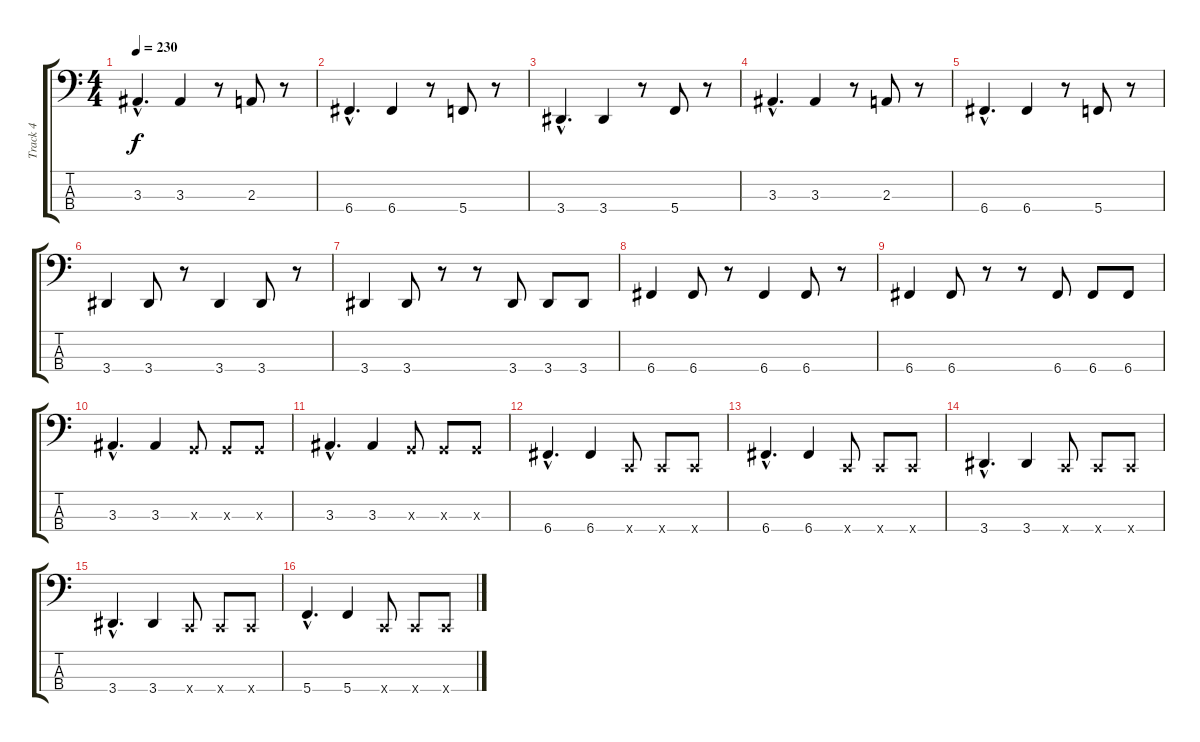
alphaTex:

\track ("Track 4" "Track 4") {instrument electricbasspick}
\staff {score tabs}
\tuning (F2 C2 G1 C1) {hide}
\ts (4 4)
\tempo 230
\clef f4
\ks c
3.3{hac}.4{d dy f} 3.3.4 r.8 2.3.8 r.8 |
6.4{hac}.4{d} 6.4.4 r.8 5.4.8 r.8 |
3.4{hac}.4{d} 3.4.4 r.8 5.4.8 r.8 |
3.3{hac}.4{d} 3.3.4 r.8 2.3.8 r.8 |
6.4{hac}.4{d} 6.4.4 r.8 5.4.8 r.8 |
3.4.4 3.4.8 r.8 3.4.4 3.4.8 r.8 |
3.4.4 3.4.8 r.8 r.8 3.4.8 3.4.8 3.4.8 |
6.4.4 6.4.8 r.8 6.4.4 6.4.8 r.8 |
6.4.4 6.4.8 r.8 r.8 6.4.8 6.4.8 6.4.8 |
3.3{hac}.4{d} 3.3.4 0.3{x}.8 0.3{x}.8 0.3{x}.8 |
3.3{hac}.4{d} 3.3.4 0.3{x}.8 0.3{x}.8 0.3{x}.8 |
6.4{hac}.4{d} 6.4.4 0.4{x}.8 0.4{x}.8 0.4{x}.8 |
6.4{hac}.4{d} 6.4.4 0.4{x}.8 0.4{x}.8 0.4{x}.8 |
3.4{hac}.4{d} 3.4.4 0.4{x}.8 0.4{x}.8 0.4{x}.8 |
3.4{hac}.4{d} 3.4.4 0.4{x}.8 0.4{x}.8 0.4{x}.8 |
5.4{hac}.4{d} 5.4.4 0.4{x}.8 0.4{x}.8 0.4{x}.8
